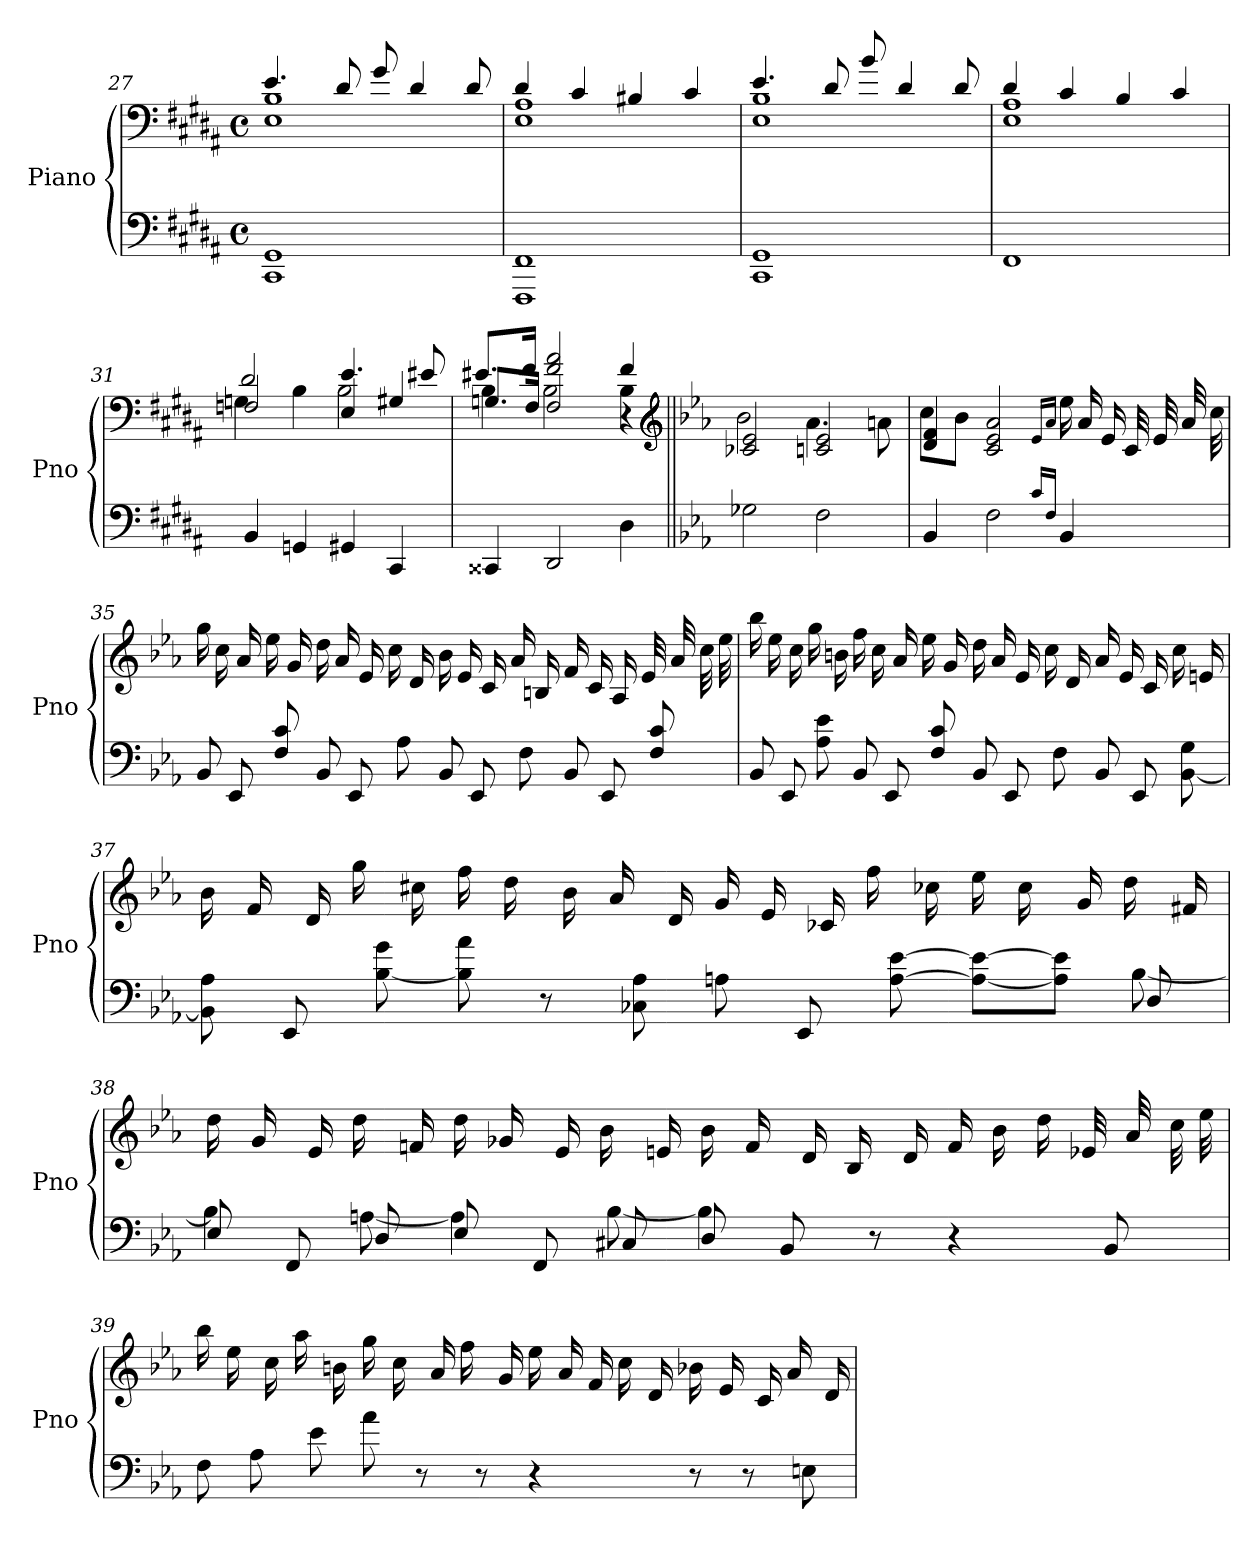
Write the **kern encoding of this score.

**kern	**kern
*part1	*part1
*staff2	*staff1
*I"Piano	*
*I'Pno	*
*clefF4	*clefF4
*k[f#c#g#d#a#]	*k[f#c#g#d#a#]
*M4/4	*M4/4
*met(c)	*met(c)
=27	=27
*	*^
*	*	*^
1CC# 1GG#	1E	1B	4.e
.	.	.	8d#
.	.	.	8g#
.	.	.	4d#
.	.	.	8d#
=28	=28	=28	=28
1FFF# 1FF#	1E	1A#	4d#
.	.	.	4c#
.	.	.	4B#X
.	.	.	4c#
=29	=29	=29	=29
1CC# 1GG#	1E	1B	4.e
.	.	.	8d#
.	.	.	8b
.	.	.	4d#
.	.	.	8d#
=30	=30	=30	=30
1FF#	1E	1A#	4d#
.	.	.	4c#
.	.	.	4B
.	.	.	4c#
=31	=31	=31	=31
4BB	2Fn	4Gn	2d#
4GGn	.	4B	.
4GG#X	4E	2B	4.e
4CC#	4G#X	.	.
.	.	.	8e#X
=32	=32	=32	=32
4CC##X	8.GnL	4B	8.e#XL
.	16F#Jk	.	16f#Jk
2DD#	2F#	2B	2f# 2a#
4D#	4r	4B	4f#
*	*v	*v	*v
*	*clefG2
=33||	=33||
*k[b-e-a-]	*k[b-e-a-]
*	*^
2G-X	2c-X 2e-	2b-
2F	2cn 2e-	4.a-
.	.	8an
=34	=34	=34
4BB-	4d 4f	8ccL
.	.	8b-J
2F	2c 2e- 2a-	2.ryy
16qcLL	16qe-LL	.
16qFJJ	16qa-JJ	.
*	*Xtuplet	*
4BB-	20ee-	.
.	20a-	.
.	20e-	.
.	40c	.
.	40e-	.
.	40a-	.
.	40cc	.
*	*v	*v
=35	=35
*Xtuplet	*
12BB-	20gg
.	20cc
12EE-	.
.	20a-
.	20ee-
12F/ 12c/	.
.	20g
12BB-	20dd
.	20a-
12EE-	.
.	20e-
.	20cc
12A-	.
.	20d
12BB-	20b-
.	20e-
12EE-	.
.	20c
.	20a-
12F	.
.	20Bn
12BB-	20f
.	20c
12EE-	.
.	20A-
.	40e-
12F/ 12c/	.
.	40a-
.	40cc
.	40ee-
=36	=36
12BB-	20bb-
.	20ee-
12EE-	.
.	20cc
.	20gg
12A- 12e-	.
.	20bn
12BB-	20ff
.	20cc
12EE-	.
.	20a-
.	20ee-
12F/ 12c/	.
.	20g
12BB-	20dd
.	20a-
12EE-	.
.	20e-
.	20cc
12F	.
.	20d
12BB-	20a-
.	20e-
12EE-	.
.	20c
.	20cc
[12BB- 12G	.
.	20en
=37	=37
*^	*
12BB-] 12A-	2.ryy	20b-
.	.	20f
12EE-	.	.
.	.	20d
.	.	20gg
[12B- 12g	.	.
.	.	20cc#X
12B-] 12a-	.	20ff
.	.	20dd
12r	.	.
.	.	20b-
.	.	20a-
12C-X\ 12A-\	.	.
.	.	20d
12An	.	20g
.	.	20e-
12EE-	.	.
.	.	20c-X
.	.	20ff
[12A [12e-	.	.
.	.	20cc-X
12ryy	12A_ 12e-_L	20ee-
.	.	20cc-
12ryy	12A] 12e-]J	.
.	.	20g
.	.	20dd
12D	[12B-	.
.	.	20f#X
=38	=38	=38
12E-	6B-]	20dd
.	.	20g
12FF	.	.
.	.	20e-
.	.	20dd
12D	[12An	.
.	.	20fn
12E-	6A]	20dd
.	.	20g-X
12FF	.	.
.	.	20e-
.	.	20b-
12C#X	[12B-	.
.	.	20en
12D	6B-]	20b-
.	.	20f
12BB-	.	.
.	.	20d
.	.	20B-
12ryy	12r	.
.	.	20d
6r	4ryy	20f
.	.	20b-
.	.	20dd
.	.	40e-X
12BB-	.	.
.	.	40a-
.	.	40cc
.	.	40ee-
*v	*v	*
=39	=39
12F	20bb-
.	20ee-
12A-	.
.	20cc
.	20aa-
12e-	.
.	20bn
12a-	20gg
.	20cc
12r	.
.	20a-
.	20ff
12r	.
.	20g
4r	20ee-
.	20a-
.	20f
.	20cc
.	20d
12r	20b-X
.	20e-
12r	.
.	20c
.	20a-
12En	.
.	20d
=	=
*-	*-
